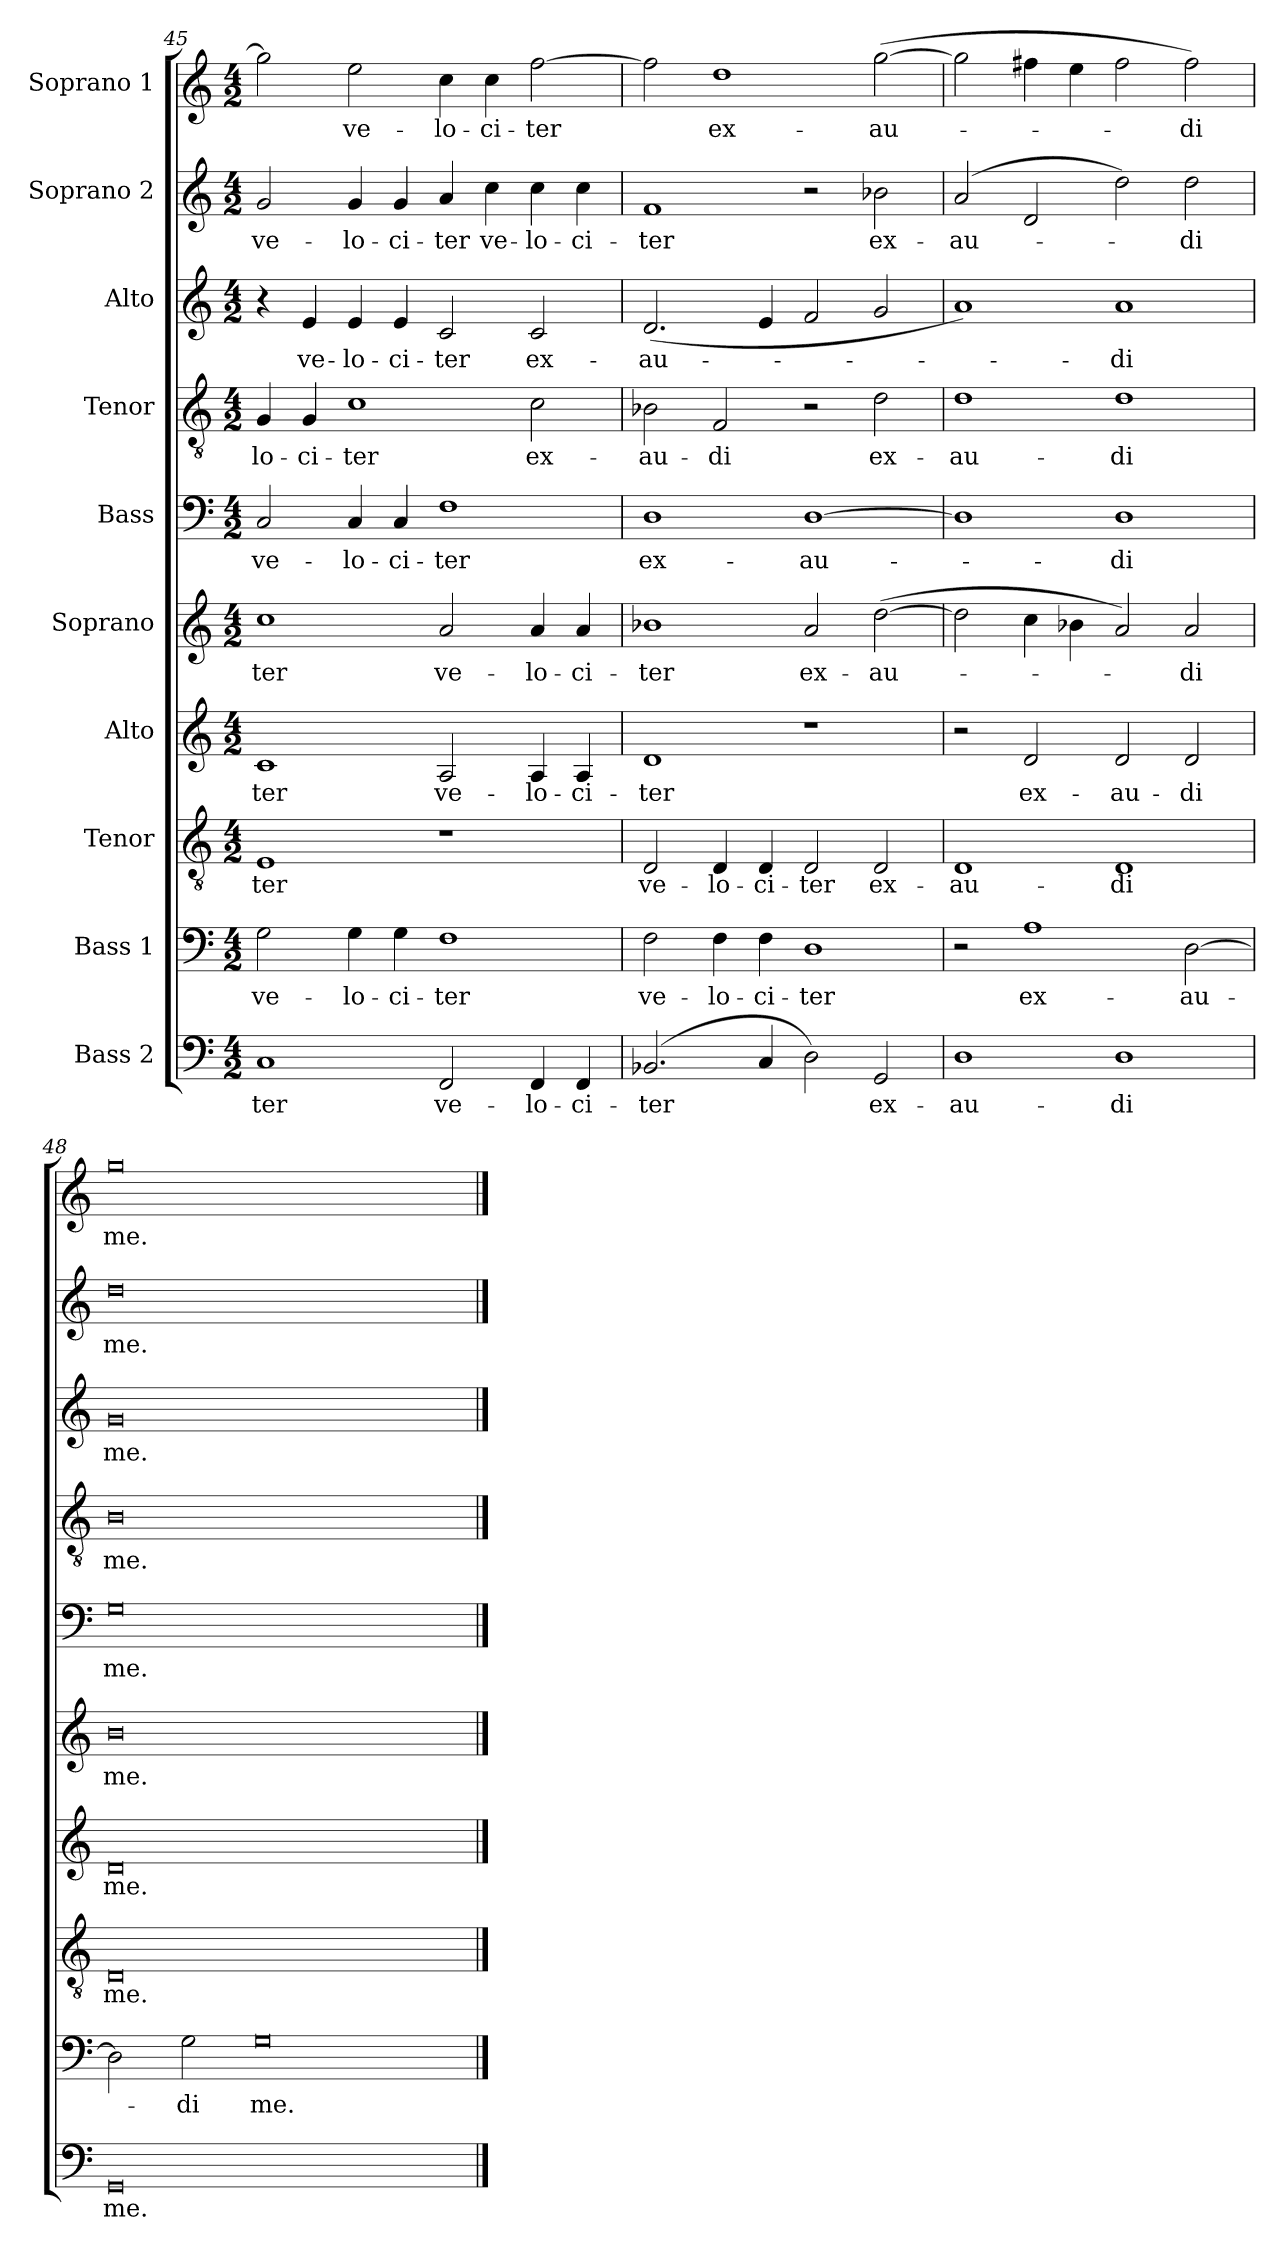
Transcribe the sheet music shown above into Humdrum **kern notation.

**kern	**text	**kern	**text	**kern	**text	**kern	**text	**kern	**text	**kern	**text	**kern	**text	**kern	**text	**kern	**text	**kern	**text
*part10	*part10	*part9	*part9	*part8	*part8	*part7	*part7	*part6	*part6	*part5	*part5	*part4	*part4	*part3	*part3	*part2	*part2	*part1	*part1
*staff10	*staff10	*staff9	*staff9	*staff8	*staff8	*staff7	*staff7	*staff6	*staff6	*staff5	*staff5	*staff4	*staff4	*staff3	*staff3	*staff2	*staff2	*staff1	*staff1
*I"Bass 2	*	*I"Bass 1	*	*I"Tenor	*	*I"Alto	*	*I"Soprano	*	*I"Bass	*	*I"Tenor	*	*I"Alto	*	*I"Soprano 2	*	*I"Soprano 1	*
*clefF4	*	*clefF4	*	*clefGv2	*	*clefG2	*	*clefG2	*	*clefF4	*	*clefGv2	*	*clefG2	*	*clefG2	*	*clefG2	*
*k[]	*	*k[]	*	*k[]	*	*k[]	*	*k[]	*	*k[]	*	*k[]	*	*k[]	*	*k[]	*	*k[]	*
*C:	*	*C:	*	*C:	*	*C:	*	*C:	*	*C:	*	*C:	*	*C:	*	*C:	*	*C:	*
*M4/2	*	*M4/2	*	*M4/2	*	*M4/2	*	*M4/2	*	*M4/2	*	*M4/2	*	*M4/2	*	*M4/2	*	*M4/2	*
=45	=45	=45	=45	=45	=45	=45	=45	=45	=45	=45	=45	=45	=45	=45	=45	=45	=45	=45	=45
1C	-ter	2G\	ve-	1E	-ter	1c	-ter	1cc	-ter	2C/	ve-	4G/	-lo-	4r	.	2g/	ve-	2gg\]	.
.	.	.	.	.	.	.	.	.	.	.	.	4G/	-ci-	4e/	ve-	.	.	.	.
.	.	4G\	-lo-	.	.	.	.	.	.	4C/	-lo-	1c	-ter	4e/	-lo-	4g/	-lo-	2ee\	ve-
.	.	4G\	-ci-	.	.	.	.	.	.	4C/	-ci-	.	.	4e/	-ci-	4g/	-ci-	.	.
2FF/	ve-	1F	-ter	1r	.	2A/	ve-	2a/	ve-	1F	-ter	.	.	2c/	-ter	4a/	-ter	4cc\	-lo-
.	.	.	.	.	.	.	.	.	.	.	.	.	.	.	.	4cc\	ve-	4cc\	-ci-
4FF/	-lo-	.	.	.	.	4A/	-lo-	4a/	-lo-	.	.	2c\	ex-	2c/	ex-	4cc\	-lo-	[2ff\	-ter
4FF/	-ci-	.	.	.	.	4A/	-ci-	4a/	-ci-	.	.	.	.	.	.	4cc\	-ci-	.	.
=46	=46	=46	=46	=46	=46	=46	=46	=46	=46	=46	=46	=46	=46	=46	=46	=46	=46	=46	=46
(2.BB-X/	-ter	2F\	ve-	2D/	ve-	1d	-ter	1b-X	-ter	1D	ex-	2B-X\	-au-	(2.d/	-au-	1f	-ter	2ff\]	.
.	.	4F\	-lo-	4D/	-lo-	.	.	.	.	.	.	2F/	-di	.	.	.	.	1dd	ex-
4C/	.	4F\	-ci-	4D/	-ci-	.	.	.	.	.	.	.	.	4e/	.	.	.	.	.
2D\)	.	1D	-ter	2D/	-ter	1r	.	2a/	ex-	[1D	-au-	2r	.	2f/	.	2r	.	.	.
2GG/	ex-	.	.	2D/	ex-	.	.	([2dd\	-au-	.	.	2d\	ex-	2g/	.	2b-X\	ex-	([2gg\	-au-
=47	=47	=47	=47	=47	=47	=47	=47	=47	=47	=47	=47	=47	=47	=47	=47	=47	=47	=47	=47
1D	-au-	2r	.	1D	-au-	2r	.	2dd\]	.	1D]	.	1d	-au-	1a)	.	(2a/	-au-	2gg\]	.
.	.	1A	ex-	.	.	2d/	ex-	4cc\	.	.	.	.	.	.	.	2d/	.	4ff#X\	.
.	.	.	.	.	.	.	.	4b-X\	.	.	.	.	.	.	.	.	.	4ee\	.
1D	-di	.	.	1D	-di	2d/	-au-	2a/)	.	1D	-di	1d	-di	1a	-di	2dd\)	.	2ff#\	.
.	.	[2D\	-au-	.	.	2d/	-di	2a/	-di	.	.	.	.	.	.	2dd\	-di	2ff#\)	-di
=48	=48	=48	=48	=48	=48	=48	=48	=48	=48	=48	=48	=48	=48	=48	=48	=48	=48	=48	=48
0GG	me.	2D\]	.	0D	me.	0d	me.	0b	me.	0G	me.	0B	me.	0g	me.	0dd	me.	0gg	me.
.	.	2G\	-di	.	.	.	.	.	.	.	.	.	.	.	.	.	.	.	.
.	.	0G	me.	.	.	.	.	.	.	.	.	.	.	.	.	.	.	.	.
1ryy	.	.	.	1ryy	.	1ryy	.	1ryy	.	1ryy	.	1ryy	.	1ryy	.	1ryy	.	1ryy	.
==	==	==	==	==	==	==	==	==	==	==	==	==	==	==	==	==	==	==	==
*-	*-	*-	*-	*-	*-	*-	*-	*-	*-	*-	*-	*-	*-	*-	*-	*-	*-	*-	*-
